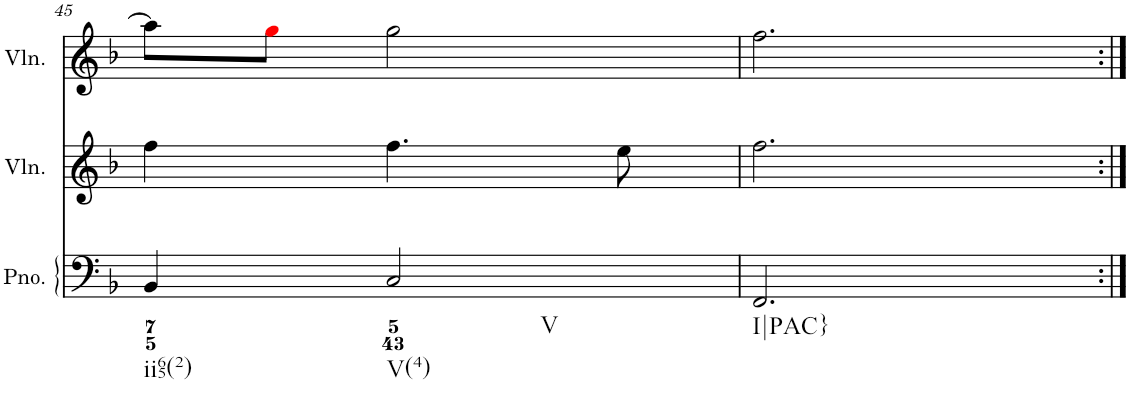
**kern	**kern	**kern
*part3	*part2	*part1
*staff3	*staff2	*staff1
*I"Piano	*I"Violin	*I"Violin
*I'Pno.	*I'Vln.	*I'Vln.
!!LO:PB:g=z
*clefF4	*clefG2	*clefG2
*k[b-]	*k[b-]	*k[b-]
*M3/4	*M3/4	*M3/4
=45	=45	=45
!LO:TX:b:t=ii65(2)	!	!
4BB-/	4ff\	8aa\L]
.	.	8ggi\J
!LO:TX:b:t=V(4)	!	!
!LO:TX:b:t=V	!	!
2C/	4.ff\	2gg\
.	8ee\	.
=46	=46	=46
!LO:TX:b:t=I|PAC}	!	!
2.FF/	2.ff\	2.ff\
=:|!	=:|!	=:|!
*-	*-	*-
